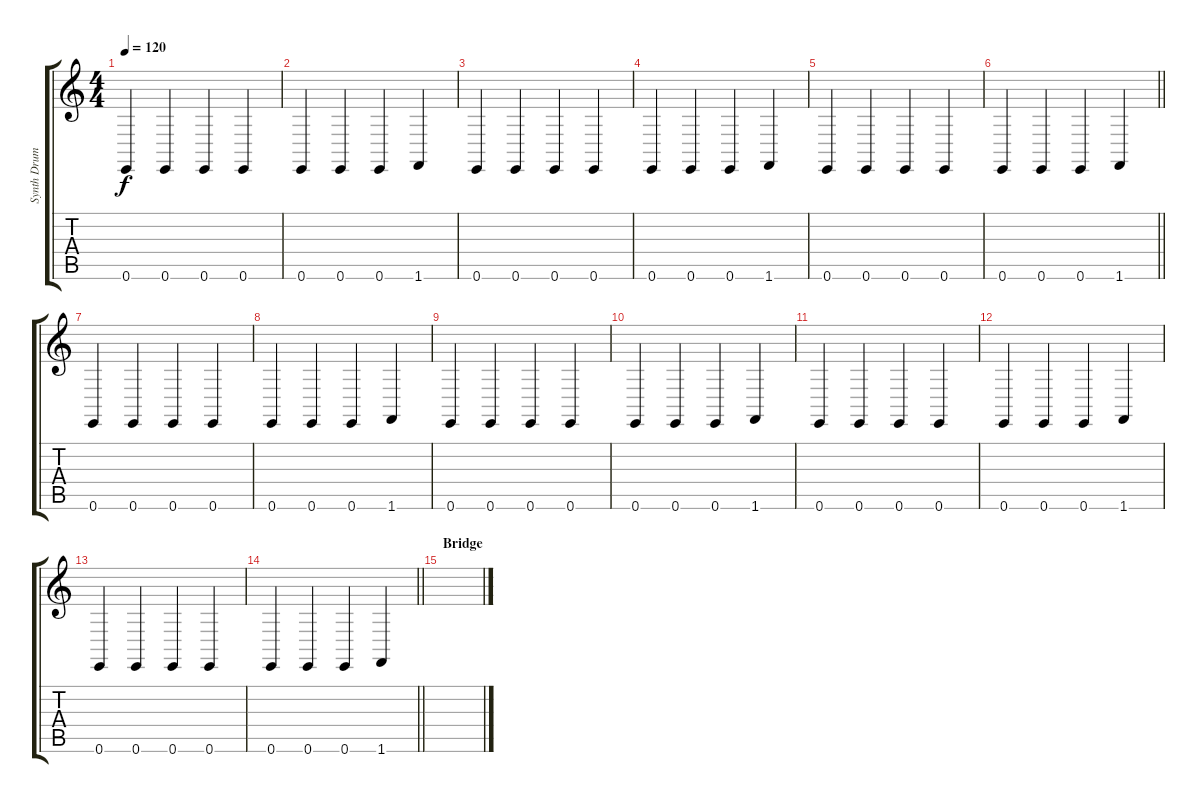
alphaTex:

\track ("Synth Drum" "Synth Drum") {instrument synthdrum}
\staff {score tabs}
\tuning (E4 B3 G3 D3 A2 E2) {hide}
\ts (4 4)
\tempo 120
\clef g2
\ks c
0.6.4{dy f} 0.6.4 0.6.4 0.6.4 |
0.6.4 0.6.4 0.6.4 1.6.4 |
0.6.4 0.6.4 0.6.4 0.6.4 |
0.6.4 0.6.4 0.6.4 1.6.4 |
0.6.4 0.6.4 0.6.4 0.6.4 |
\barLineRight lightlight
0.6.4 0.6.4 0.6.4 1.6.4 |
\section ("" "")
0.6.4 0.6.4 0.6.4 0.6.4 |
0.6.4 0.6.4 0.6.4 1.6.4 |
0.6.4 0.6.4 0.6.4 0.6.4 |
0.6.4 0.6.4 0.6.4 1.6.4 |
0.6.4 0.6.4 0.6.4 0.6.4 |
0.6.4 0.6.4 0.6.4 1.6.4 |
0.6.4 0.6.4 0.6.4 0.6.4 |
\barLineRight lightlight
0.6.4 0.6.4 0.6.4 1.6.4 |
\section ("" "Bridge")
